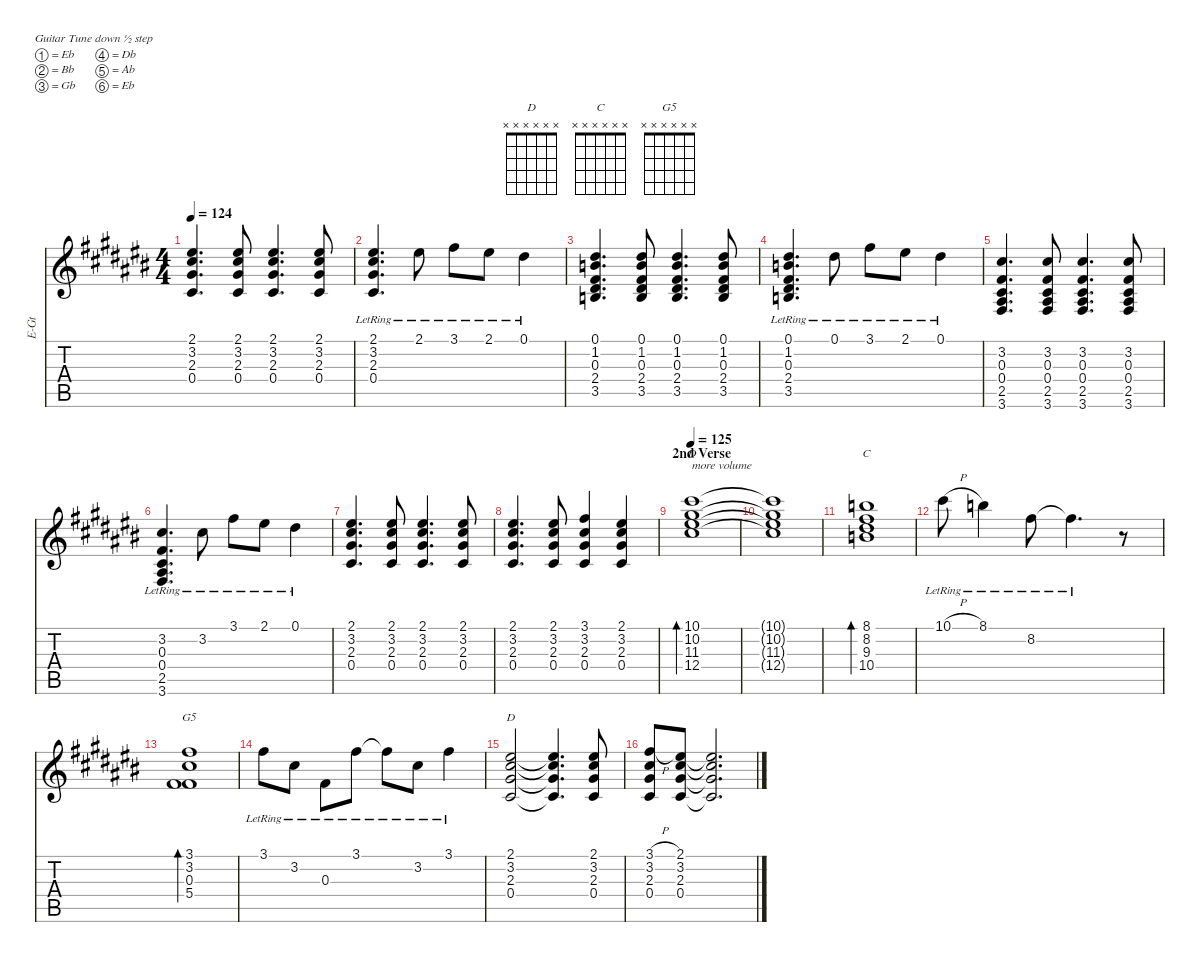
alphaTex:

\hideDynamics
\bracketExtendMode nobrackets
\otherSystemsTrackNameOrientation horizontal
\track ("Guitar 3 (Slash)" "E-Gt") {defaultSystemsLayout 8 instrument electricguitarjazz}
\staff {score tabs}
\tuning (Eb4 Bb3 Gb3 Db3 Ab2 Eb2)
\chord ("D" x x x x x x)
\chord ("C" x x x x x x)
\chord ("G5" x x x x x x)
\ts (4 4)
\tempo 124
\clef g2
\ks c#
(2.1{acc #} 3.2{acc #} 2.3{acc #} 0.4{acc #}).4{d dy f beam Up} (2.1{acc #} 3.2{acc #} 2.3{acc #} 0.4{acc #}).8{beam Up} (2.1{acc #} 3.2{acc #} 2.3{acc #} 0.4{acc #}).4{d beam Up} (2.1{acc #} 3.2{acc #} 2.3{acc #} 0.4{acc #}).8{beam Up} |
(2.1{lr acc #} 3.2{lr acc #} 2.3{lr acc #} 0.4{lr acc #}).4{d beam Up} 2.1{lr acc #}.8{beam Down} 3.1{lr acc #}.8{beam Down} 2.1{lr acc #}.8{beam Down} 0.1{lr acc #}.4{beam Down} |
(0.1{acc #} 1.2{acc forcenatural} 0.3{acc #} 2.4{acc #} 3.5{acc forcenatural}).4{d beam Up} (0.1{acc #} 1.2{acc forcenatural} 0.3{acc #} 2.4{acc #} 3.5{acc forcenatural}).8{beam Up} (0.1{acc #} 1.2{acc forcenatural} 0.3{acc #} 2.4{acc #} 3.5{acc forcenatural}).4{d beam Up} (0.1{acc #} 1.2{acc forcenatural} 0.3{acc #} 2.4{acc #} 3.5{acc forcenatural}).8{beam Up} |
(0.1{lr acc #} 1.2{lr acc forcenatural} 0.3{lr acc #} 2.4{lr acc #} 3.5{lr acc forcenatural}).4{d beam Up} 0.1{lr acc #}.8{beam Down} 3.1{lr acc #}.8{beam Down} 2.1{lr acc #}.8{beam Down} 0.1{lr acc #}.4{beam Down} |
(3.2{acc #} 0.3{acc #} 0.4{acc #} 2.5{acc #} 3.6{acc #}).4{d beam Up} (3.2{acc #} 0.3{acc #} 0.4{acc #} 2.5{acc #} 3.6{acc #}).8{beam Up} (3.2{acc #} 0.3{acc #} 0.4{acc #} 2.5{acc #} 3.6{acc #}).4{d beam Up} (3.2{acc #} 0.3{acc #} 0.4{acc #} 2.5{acc #} 3.6{acc #}).8{beam Up} |
(3.2{lr acc #} 0.3{lr acc #} 0.4{lr acc #} 2.5{lr acc #} 3.6{lr acc #}).4{d beam Up} 3.2{lr acc #}.8{beam Down} 3.1{lr acc #}.8{beam Down} 2.1{lr acc #}.8{beam Down} 0.1{lr acc #}.4{beam Down} |
(2.1{acc #} 3.2{acc #} 2.3{acc #} 0.4{acc #}).4{d beam Up} (2.1{acc #} 3.2{acc #} 2.3{acc #} 0.4{acc #}).8{beam Up} (2.1{acc #} 3.2{acc #} 2.3{acc #} 0.4{acc #}).4{d beam Up} (2.1{acc #} 3.2{acc #} 2.3{acc #} 0.4{acc #}).8{beam Up} |
(2.1{acc #} 3.2{acc #} 2.3{acc #} 0.4{acc #}).4{d beam Up} (2.1{acc #} 3.2{acc #} 2.3{acc #} 0.4{acc #}).8{beam Up} (3.1{acc #} 3.2{acc #} 2.3{acc #} 0.4{acc #}).4{beam Up} (2.1{acc #} 3.2{acc #} 2.3{acc #} 0.4{acc #}).4{beam Up} |
\section ("" "2nd Verse")
\tempo 125
(10.1{acc #} 10.2{acc #} 11.3{acc #} 12.4{acc #}).1{bd 240 ch "D" txt "more volume" instrument electricguitarjazz beam Down} |
(10.1{t acc #} 10.2{t acc #} 11.3{t acc #} 12.4{t acc #}).1{beam Down} |
(8.1{acc forcenatural} 8.2{acc #} 9.3{acc #} 10.4{acc forcenatural}).1{bd 240 ch "C" beam Down} |
10.1{h lr acc #}.8{beam Down} 8.1{lr acc forcenatural}.4{beam Down} 8.2{lr acc #}.8{beam Down} 8.2{lr t acc #}.4{d beam Down} r.8{beam Down} |
(3.1{acc #} 3.2{acc #} 0.3{acc #} 5.4{acc #}).1{bd 125 ch "G5" beam Down} |
3.1{lr acc #}.8{beam Down} 3.2{lr acc #}.8{beam Down} 0.3{lr acc #}.8{beam Down} 3.1{lr acc #}.8{beam Down} 3.1{lr t acc #}.8{beam Down} 3.2{lr acc #}.8{beam Down} 3.1{lr acc #}.4{beam Down} |
(2.1{acc #} 3.2{acc #} 2.3{acc #} 0.4{acc #}).2{ch "D" beam Up} (2.1{t acc #} 3.2{t acc #} 2.3{t acc #} 0.4{t acc #}).4{d beam Up} (2.1{acc #} 3.2{acc #} 2.3{acc #} 0.4{acc #}).8{beam Up} |
(3.1{h acc #} 3.2{acc #} 2.3{acc #} 0.4{acc #}).8{beam Up} (2.1{acc #} 3.2{acc #} 2.3{acc #} 0.4{acc #}).8{beam Up} (2.1{t acc #} 3.2{t acc #} 2.3{t acc #} 0.4{t acc #}).2{d beam Up}
